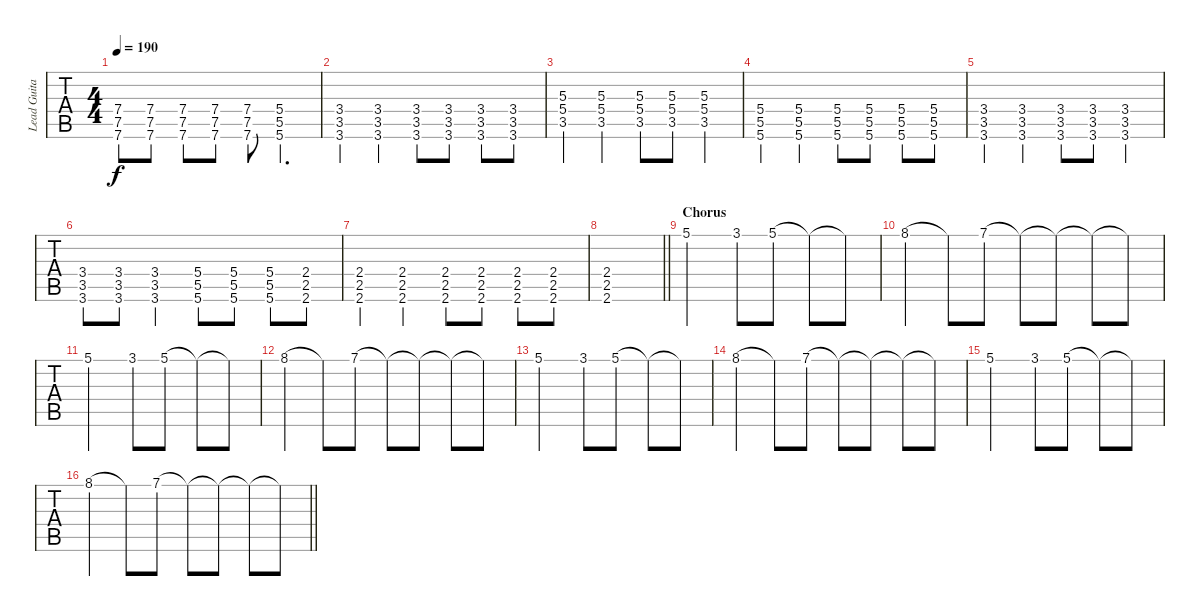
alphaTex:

\track ("Lead Guitar" "Lead Guita") {instrument distortionguitar}
\staff {tabs}
\tuning (D4 A3 F3 C3 G2 C2) {hide}
\ts (4 4)
\tempo 190
\clef g2
\ks c
(7.4 7.5 7.6).8{dy f} (7.4 7.5 7.6).8 (7.4 7.5 7.6).8 (7.4 7.5 7.6).8 (7.4 7.5 7.6).8 (5.4 5.5 5.6).4{d} |
(3.4 3.5 3.6).4 (3.4 3.5 3.6).4 (3.4 3.5 3.6).8 (3.4 3.5 3.6).8 (3.4 3.5 3.6).8 (3.4 3.5 3.6).8 |
(5.3 5.4 3.5).4 (5.3 5.4 3.5).4 (5.3 5.4 3.5).8 (5.3 5.4 3.5).8 (5.3 5.4 3.5).4 |
(5.4 5.5 5.6).4 (5.4 5.5 5.6).4 (5.4 5.5 5.6).8 (5.4 5.5 5.6).8 (5.4 5.5 5.6).8 (5.4 5.5 5.6).8 |
(3.4 3.5 3.6).4 (3.4 3.5 3.6).4 (3.4 3.5 3.6).8 (3.4 3.5 3.6).8 (3.4 3.5 3.6).4 |
(3.4 3.5 3.6).8 (3.4 3.5 3.6).8 (3.4 3.5 3.6).4 (5.4 5.5 5.6).8 (5.4 5.5 5.6).8 (5.4 5.5 5.6).8 (2.4 2.5 2.6).8 |
(2.4 2.5 2.6).4 (2.4 2.5 2.6).4 (2.4 2.5 2.6).8 (2.4 2.5 2.6).8 (2.4 2.5 2.6).8 (2.4 2.5 2.6).8 |
\barLineRight lightlight
(2.4 2.5 2.6).1 |
\section ("" "Chorus")
5.1.2 3.1.8 5.1.8 5.1{t}.8 5.1{t}.8 |
8.1.4 8.1{t}.8 7.1.8 7.1{t}.8 7.1{t}.8 7.1{t}.8 7.1{t}.8 |
5.1.2 3.1.8 5.1.8 5.1{t}.8 5.1{t}.8 |
8.1.4 8.1{t}.8 7.1.8 7.1{t}.8 7.1{t}.8 7.1{t}.8 7.1{t}.8 |
5.1.2 3.1.8 5.1.8 5.1{t}.8 5.1{t}.8 |
8.1.4 8.1{t}.8 7.1.8 7.1{t}.8 7.1{t}.8 7.1{t}.8 7.1{t}.8 |
5.1.2 3.1.8 5.1.8 5.1{t}.8 5.1{t}.8 |
\barLineRight lightlight
8.1.4 8.1{t}.8 7.1.8 7.1{t}.8 7.1{t}.8 7.1{t}.8 7.1{t}.8
